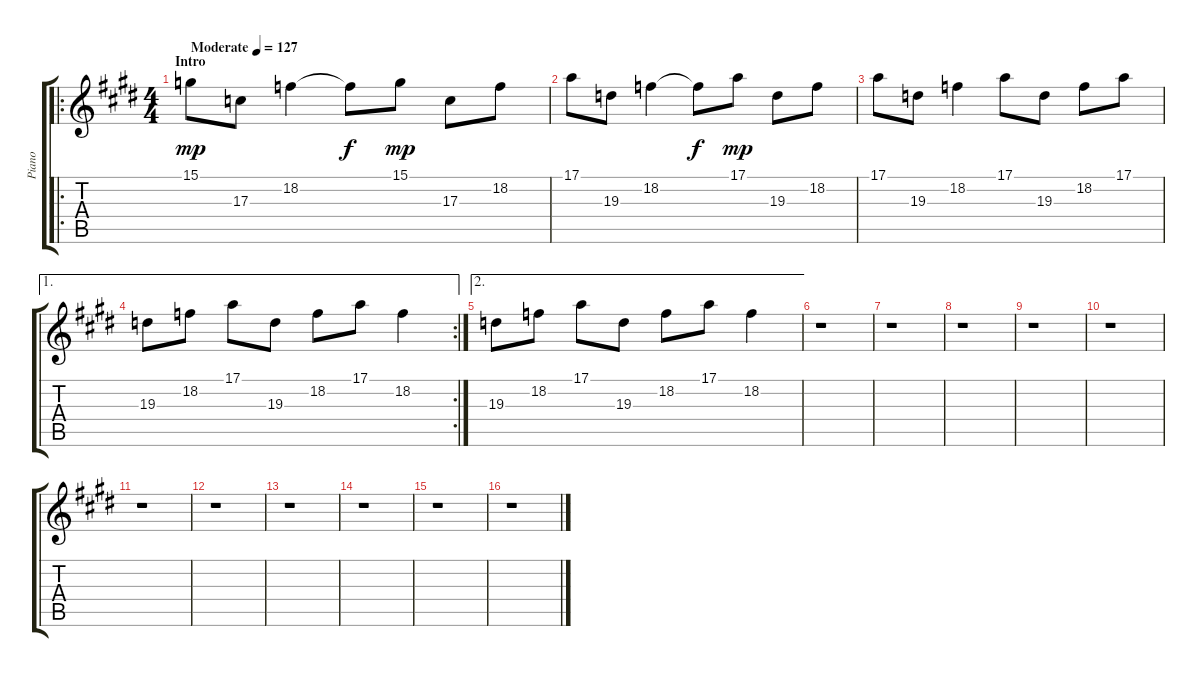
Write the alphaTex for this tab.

\track ("Piano" "Piano") {instrument electricgrandpiano}
\staff {score tabs}
\tuning (E4 B3 G3 D3 A2 E2) {hide}
\ro
\ts (4 4)
\section ("" "Intro")
\tempo (127 "Moderate")
\clef g2
\ks e
15.1.8{dy mp instrument electricgrandpiano} 17.3.8 18.2.4 18.2{t}.8{dy f} 15.1.8{dy mp} 17.3.8 18.2.8 |
17.1.8 19.3.8 18.2.4 18.2{t}.8{dy f} 17.1.8{dy mp} 19.3.8 18.2.8 |
17.1.8 19.3.8 18.2.4 17.1.8 19.3.8 18.2.8 17.1.8 |
\ae 1
\rc 2
19.3.8 18.2.8 17.1.8 19.3.8 18.2.8 17.1.8 18.2.4 |
\ae 2
19.3.8 18.2.8 17.1.8 19.3.8 18.2.8 17.1.8 18.2.4 |
r.1 |
r.1 |
r.1 |
r.1 |
r.1 |
r.1 |
r.1 |
r.1 |
r.1 |
r.1 |
r.1
